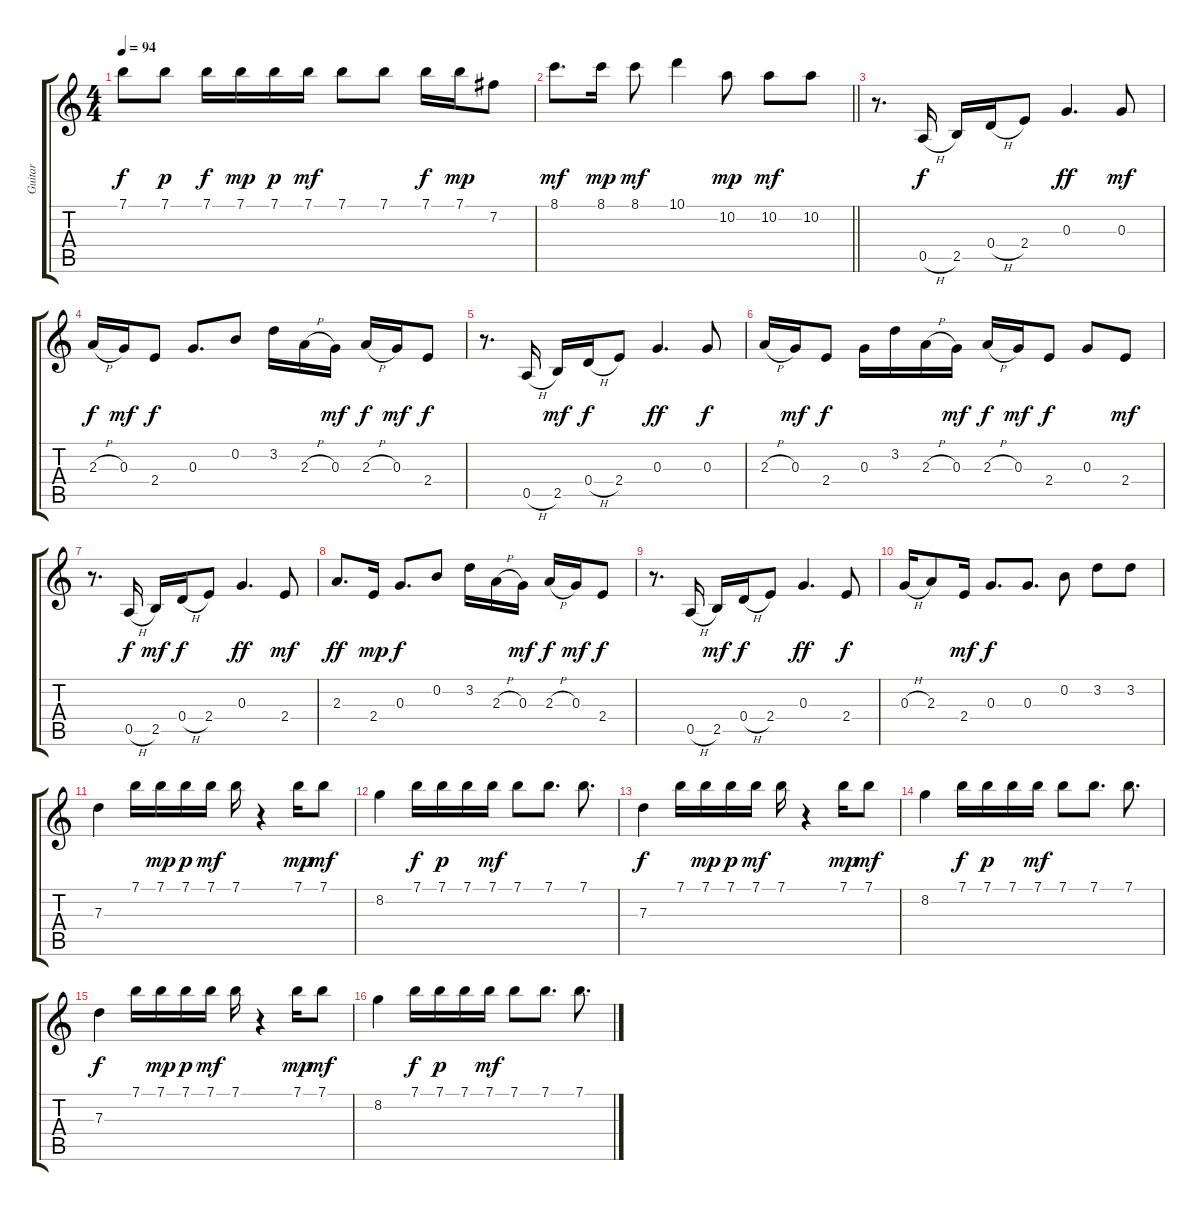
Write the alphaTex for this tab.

\track ("Guitar" "Guitar") {instrument overdrivenguitar}
\staff {score tabs}
\tuning (E4 B3 G3 D3 A2 E2) {hide}
\ts (4 4)
\tempo 94
\clef g2
\ks c
7.1.8{dy f} 7.1.8{dy p} 7.1.16{dy f} 7.1.16{dy mp} 7.1.16{dy p} 7.1.16{dy mf} 7.1.8 7.1.8 7.1.16{dy f} 7.1.16{dy mp} 7.2.8 |
\barLineRight lightlight
8.1.8{d dy mf} 8.1.16{dy mp} 8.1.8{dy mf} 10.1.4 10.2.8{dy mp} 10.2.8{dy mf} 10.2.8 |
r.8{d} 0.5{h}.16{dy f} 2.5.16 0.4{h}.16 2.4.8 0.3.4{d dy ff} 0.3.8{dy mf} |
2.3{h}.16{dy f} 0.3.16{dy mf} 2.4.8{dy f} 0.3.8{d} 0.2.8 3.2.16 2.3{h}.16 0.3.16{dy mf} 2.3{h}.16{dy f} 0.3.16{dy mf} 2.4.8{dy f} |
r.8{d} 0.5{h}.16 2.5.16{dy mf} 0.4{h}.16{dy f} 2.4.8 0.3.4{d dy ff} 0.3.8{dy f} |
2.3{h}.16 0.3.16{dy mf} 2.4.8{dy f} 0.3.16 3.2.16 2.3{h}.16 0.3.16{dy mf} 2.3{h}.16{dy f} 0.3.16{dy mf} 2.4.8{dy f} 0.3.8 2.4.8{dy mf} |
r.8{d} 0.5{h}.16{dy f} 2.5.16{dy mf} 0.4{h}.16{dy f} 2.4.8 0.3.4{d dy ff} 2.4.8{dy mf} |
2.3.8{d dy ff} 2.4.16{dy mp} 0.3.8{d dy f} 0.2.8 3.2.16 2.3{h}.16 0.3.16{dy mf} 2.3{h}.16{dy f} 0.3.16{dy mf} 2.4.8{dy f} |
r.8{d} 0.5{h}.16 2.5.16{dy mf} 0.4{h}.16{dy f} 2.4.8 0.3.4{d dy ff} 2.4.8{dy f} |
0.3{h}.16 2.3.8 2.4.16{dy mf} 0.3.8{d dy f} 0.3.8{d} 0.2.8 3.2.8 3.2.8 |
7.3.4 7.1.16 7.1.16{dy mp} 7.1.16{dy p} 7.1.16{dy mf} 7.1.16 r.4 7.1.16{dy mp} 7.1.8{dy mf} |
8.2.4 7.1.16{dy f} 7.1.16{dy p} 7.1.16 7.1.16{dy mf} 7.1.8 7.1.8{d} 7.1.8{d} |
7.3.4{dy f} 7.1.16 7.1.16{dy mp} 7.1.16{dy p} 7.1.16{dy mf} 7.1.16 r.4 7.1.16{dy mp} 7.1.8{dy mf} |
8.2.4 7.1.16{dy f} 7.1.16{dy p} 7.1.16 7.1.16{dy mf} 7.1.8 7.1.8{d} 7.1.8{d} |
7.3.4{dy f} 7.1.16 7.1.16{dy mp} 7.1.16{dy p} 7.1.16{dy mf} 7.1.16 r.4 7.1.16{dy mp} 7.1.8{dy mf} |
8.2.4 7.1.16{dy f} 7.1.16{dy p} 7.1.16 7.1.16{dy mf} 7.1.8 7.1.8{d} 7.1.8{d}
